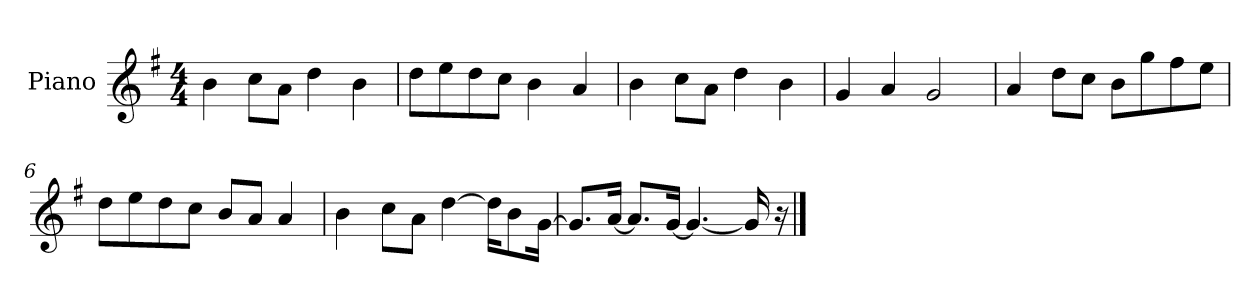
**kern
*part1
*staff1
*I"Piano
*I'P-no
*clefG2
*k[f#]
*M4/4
*MM90
=1
4b\
8cc\L
8a\J
4dd\
4b\
=2
8dd\L
8ee\
8dd\
8cc\J
4b\
4a/
=3
4b\
8cc\L
8a\J
4dd\
4b\
=4
4g/
4a/
2g/
=5
4a/
8dd\L
8cc\J
8b\L
8gg\
8ff#\
8ee\J
=6
8dd\L
8ee\
8dd\
8cc\J
8b/L
8a/J
4a/
!!LO:LB:g=z
=7
4b\
8cc\L
8a\J
[4dd\
16dd\KL]
8b\
[16g\Jk
=8
8.g/L]
[16a/Jk
8.a/L]
[16g/Jk
4.g/_
16g/]
16r
==
*-
